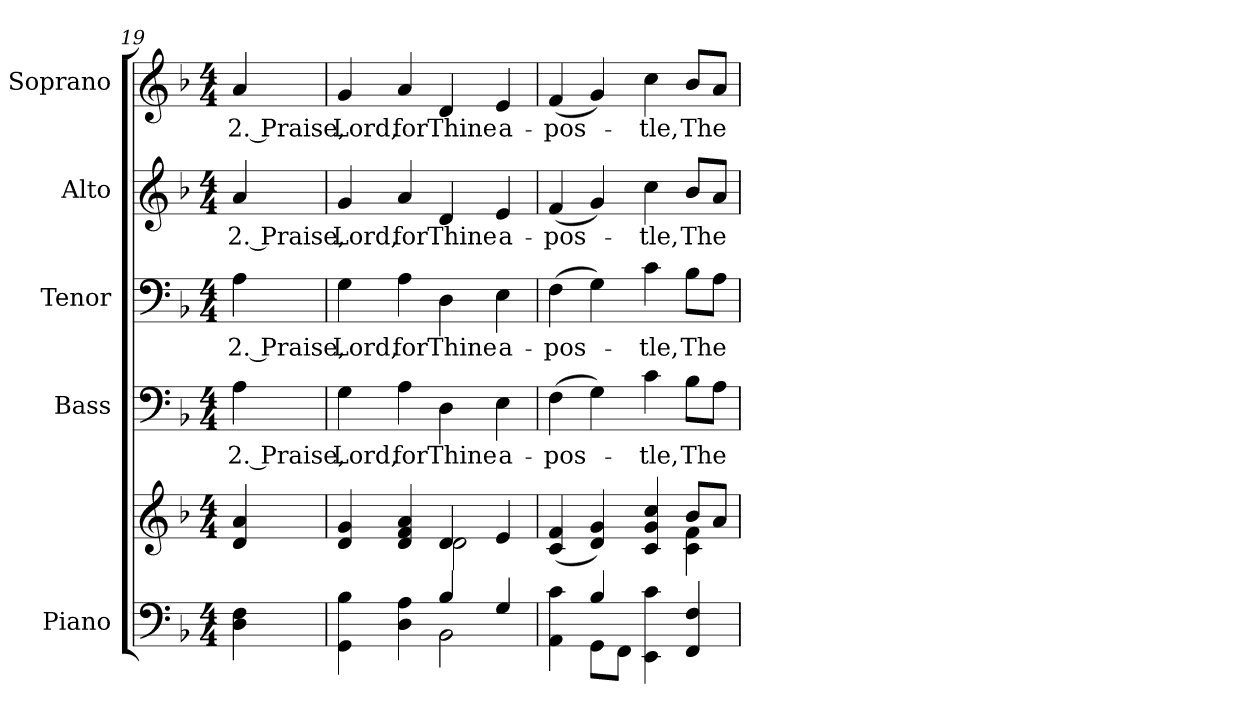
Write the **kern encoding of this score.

**kern	**kern	**kern	**text	**kern	**text	**kern	**text	**kern	**text
*part5	*part5	*part4	*part4	*part3	*part3	*part2	*part2	*part1	*part1
*staff6	*staff5	*staff4	*staff4	*staff3	*staff3	*staff2	*staff2	*staff1	*staff1
*I"Piano	*	*I"Bass	*	*I"Tenor	*	*I"Alto	*	*I"Soprano	*
*I'Pno.	*	*I'B.	*	*I'T.	*	*I'A.	*	*I'S.	*
*clefF4	*clefG2	*clefF4	*	*clefF4	*	*clefG2	*	*clefG2	*
*k[b-]	*k[b-]	*k[b-]	*	*k[b-]	*	*k[b-]	*	*k[b-]	*
*F:	*F:	*F:	*	*F:	*	*F:	*	*F:	*
*M4/4	*M4/4	*M4/4	*	*M4/4	*	*M4/4	*	*M4/4	*
=19	=19	=19	=19	=19	=19	=19	=19	=19	=19
!	!	!	!LO:LY:b:color=#000000	!	!	!	!	!	!
!	!	!	!	!	!LO:LY:b:color=#000000	!	!	!	!
!	!	!	!	!	!	!	!LO:LY:b:color=#000000	!	!
!	!	!	!	!	!	!	!	!	!LO:LY:b:color=#000000
4Di\ 4Fi	4di/ 4ai	4Ai\	2. Praise,	4Ai\	2. Praise,	4ai/	2. Praise,	4ai/	2. Praise,
!!LO:PB:g=z
=20	=20	=20	=20	=20	=20	=20	=20	=20	=20
*^	*^	*	*	*	*	*	*	*	*
!	!	!	!	!	!LO:LY:b:color=#000000	!	!	!	!	!	!
!	!	!	!	!	!	!	!LO:LY:b:color=#000000	!	!	!	!
!	!	!	!	!	!	!	!	!	!LO:LY:b:color=#000000	!	!
!	!	!	!	!	!	!	!	!	!	!	!LO:LY:b:color=#000000
4GGi\ 4B-i	2ryy	4di/ 4gi	2ryy	4Gi\	Lord,	4Gi\	Lord,	4gi/	Lord,	4gi/	Lord,
!	!	!	!	!	!LO:LY:b:color=#000000	!	!	!	!	!	!
!	!	!	!	!	!	!	!LO:LY:b:color=#000000	!	!	!	!
!	!	!	!	!	!	!	!	!	!LO:LY:b:color=#000000	!	!
!	!	!	!	!	!	!	!	!	!	!	!LO:LY:b:color=#000000
4Di\ 4Ai	.	4di/ 4fi 4ai	.	4Ai\	for	4Ai\	for	4ai/	for	4ai/	for
!	!	!	!	!	!LO:LY:b:color=#000000	!	!	!	!	!	!
!	!	!	!	!	!	!	!LO:LY:b:color=#000000	!	!	!	!
!	!	!	!	!	!	!	!	!	!LO:LY:b:color=#000000	!	!
!	!	!	!	!	!	!	!	!	!	!	!LO:LY:b:color=#000000
4B-i/	2BB-i\	4di/	2di\	4Di\	Thine	4Di\	Thine	4di/	Thine	4di/	Thine
!	!	!	!	!	!LO:LY:b:color=#000000	!	!	!	!	!	!
!	!	!	!	!	!	!	!LO:LY:b:color=#000000	!	!	!	!
!	!	!	!	!	!	!	!	!	!LO:LY:b:color=#000000	!	!
!	!	!	!	!	!	!	!	!	!	!	!LO:LY:b:color=#000000
4Gi/	.	4ei/	.	4Ei\	a-	4Ei\	a-	4ei/	a-	4ei/	a-
=21	=21	=21	=21	=21	=21	=21	=21	=21	=21	=21	=21
!	!	!	!	!	!LO:LY:b:color=#000000	!	!	!	!	!	!
!	!	!	!	!	!	!	!LO:LY:b:color=#000000	!	!	!	!
!	!	!	!	!	!	!	!	!	!LO:LY:b:color=#000000	!	!
!	!	!	!	!	!	!	!	!	!	!	!LO:LY:b:color=#000000
4AAi\ 4ci	4ryy	(4ci/ 4fi	2ryy	(4Fi\	-pos-	(4Fi\	-pos-	(4fi/	-pos-	(4fi/	-pos-
4B-i/	8GGi\L	4di/ 4gi)	.	4Gi\)	.	4Gi\)	.	4gi/)	.	4gi/)	.
.	8FFi\J	.	.	.	.	.	.	.	.	.	.
!	!	!	!	!	!LO:LY:b:color=#000000	!	!	!	!	!	!
!	!	!	!	!	!	!	!LO:LY:b:color=#000000	!	!	!	!
!	!	!	!	!	!	!	!	!	!LO:LY:b:color=#000000	!	!
!	!	!	!	!	!	!	!	!	!	!	!LO:LY:b:color=#000000
4EEi\ 4ci	2ryy	4ci/ 4gi 4cci	4ryy	4ci\	-tle,	4ci\	-tle,	4cci\	-tle,	4cci\	-tle,
!	!	!	!	!	!LO:LY:b:color=#000000	!	!	!	!	!	!
!	!	!	!	!	!	!	!LO:LY:b:color=#000000	!	!	!	!
!	!	!	!	!	!	!	!	!	!LO:LY:b:color=#000000	!	!
!	!	!	!	!	!	!	!	!	!	!	!LO:LY:b:color=#000000
4FFi/ 4Fi	.	8b-i/L	4ci\ 4fi	8B-i\L	The	8B-i\L	The	8b-i/L	The	8b-i/L	The
.	.	8ai/J	.	8Ai\J	.	8Ai\J	.	8ai/J	.	8ai/J	.
*v	*v	*	*	*	*	*	*	*	*	*	*
*	*v	*v	*	*	*	*	*	*	*	*
=	=	=	=	=	=	=	=	=	=
*-	*-	*-	*-	*-	*-	*-	*-	*-	*-
